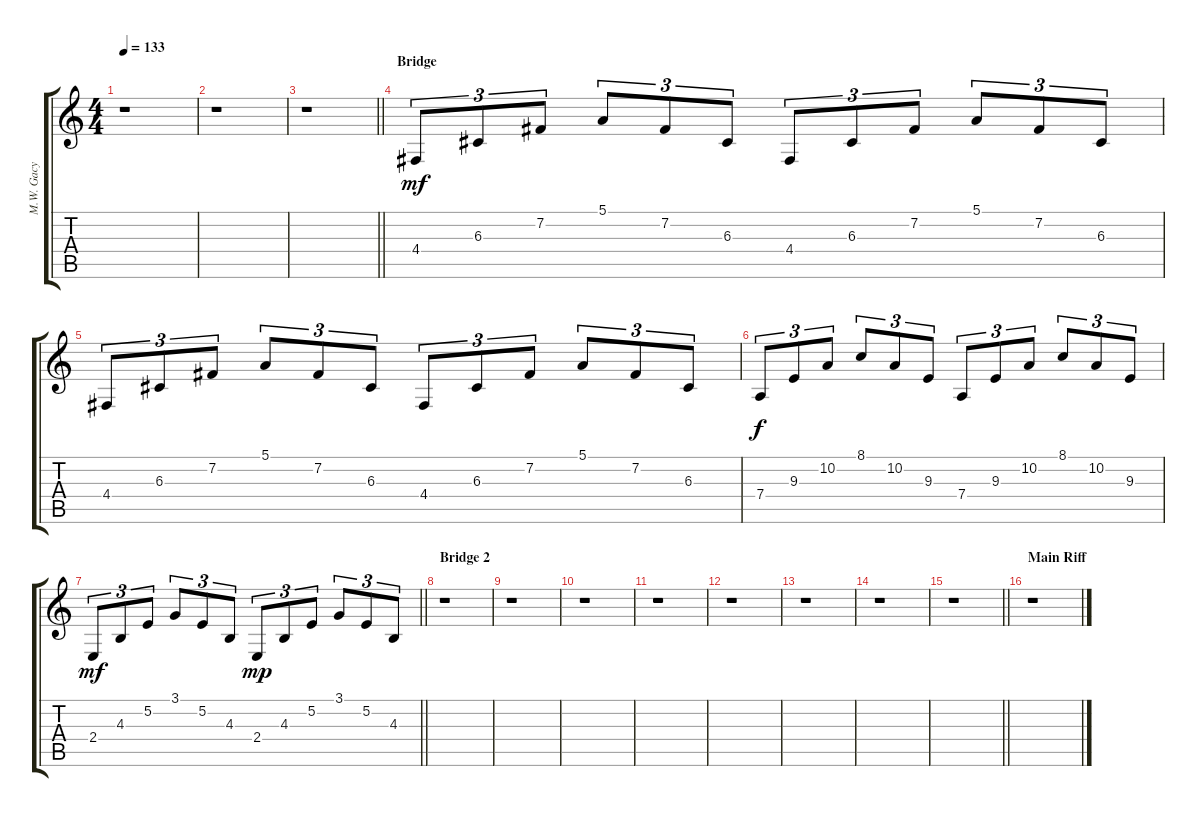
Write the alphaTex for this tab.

\track ("M.W. Gacy (Keyboard)" "M.W. Gacy ") {instrument lead8bassandlead}
\staff {score tabs}
\tuning (E4 B3 G3 D3 A2 E2) {hide}
\ts (4 4)
\tempo 133
\clef g2
\ks c
r.1{dy p} |
r.1 |
\barLineRight lightlight
r.1 |
\section ("" "Bridge ")
4.4.8{tu (3 2) dy mf balance 8 instrument drawbarorgan} 6.3.8{tu (3 2)} 7.2.8{tu (3 2)} 5.1.8{tu (3 2)} 7.2.8{tu (3 2)} 6.3.8{tu (3 2)} 4.4.8{tu (3 2)} 6.3.8{tu (3 2)} 7.2.8{tu (3 2)} 5.1.8{tu (3 2)} 7.2.8{tu (3 2)} 6.3.8{tu (3 2)} |
4.4.8{tu (3 2)} 6.3.8{tu (3 2)} 7.2.8{tu (3 2)} 5.1.8{tu (3 2)} 7.2.8{tu (3 2)} 6.3.8{tu (3 2)} 4.4.8{tu (3 2)} 6.3.8{tu (3 2)} 7.2.8{tu (3 2)} 5.1.8{tu (3 2)} 7.2.8{tu (3 2)} 6.3.8{tu (3 2)} |
7.4.8{tu (3 2) dy f} 9.3.8{tu (3 2)} 10.2.8{tu (3 2)} 8.1.8{tu (3 2)} 10.2.8{tu (3 2)} 9.3.8{tu (3 2)} 7.4.8{tu (3 2)} 9.3.8{tu (3 2)} 10.2.8{tu (3 2)} 8.1.8{tu (3 2)} 10.2.8{tu (3 2)} 9.3.8{tu (3 2)} |
\barLineRight lightlight
2.4.8{tu (3 2) dy mf} 4.3.8{tu (3 2)} 5.2.8{tu (3 2)} 3.1.8{tu (3 2)} 5.2.8{tu (3 2)} 4.3.8{tu (3 2)} 2.4.8{tu (3 2) dy mp} 4.3.8{tu (3 2)} 5.2.8{tu (3 2)} 3.1.8{tu (3 2)} 5.2.8{tu (3 2)} 4.3.8{tu (3 2)} |
\section ("" "Bridge 2")
r.1 |
r.1 |
r.1 |
r.1 |
r.1 |
r.1 |
r.1 |
\barLineRight lightlight
r.1 |
\section ("" "Main Riff")
r.1
